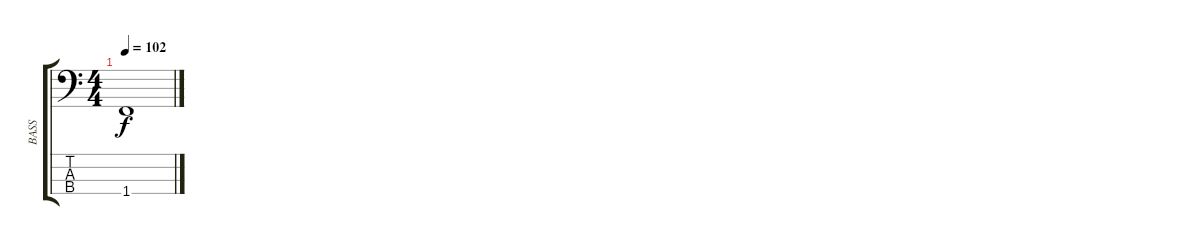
\track ("BASS" "BASS") {instrument electricbassfinger}
\staff {score tabs}
\tuning (G2 D2 A1 E1) {hide}
\ts (4 4)
\tempo 102
\clef f4
\ks c
1.4{t}.1{dy f}
